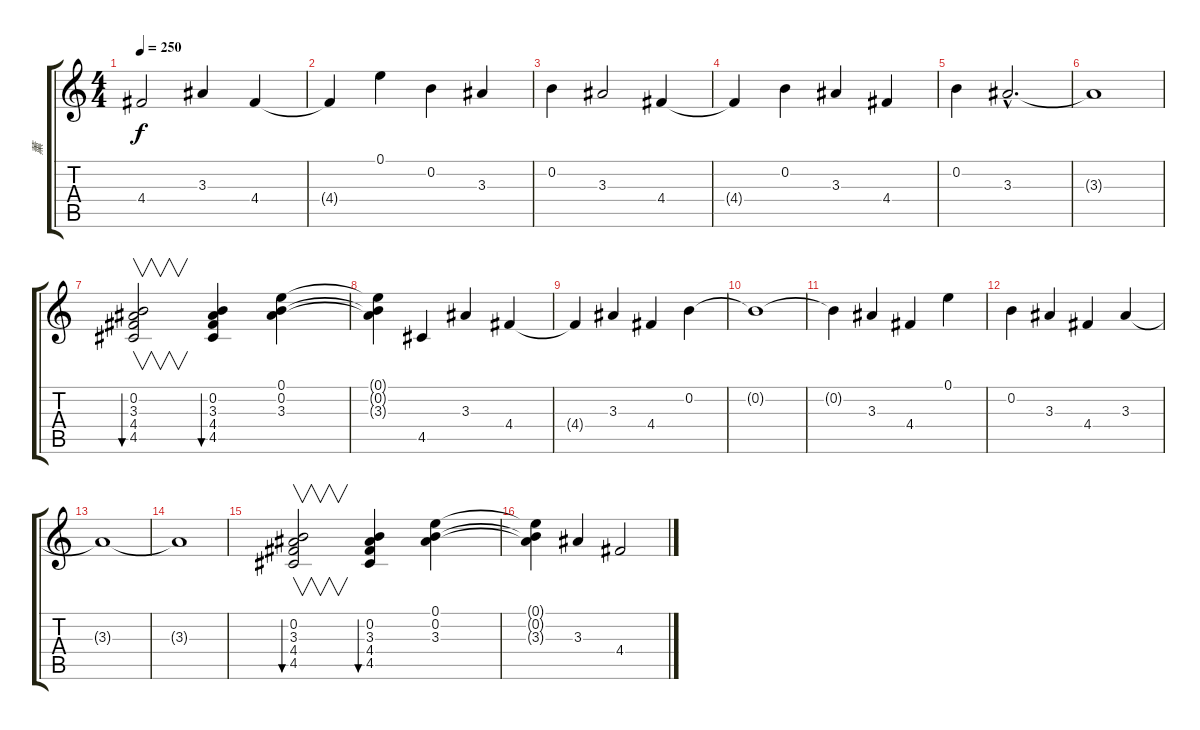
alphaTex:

\track ("薰" "薰") {instrument overdrivenguitar}
\staff {score tabs}
\tuning (E4 B3 G3 D3 A2 E2) {hide}
\ts (4 4)
\tempo 250
\clef g2
\ks c
4.4.2{dy f} 3.3.4 4.4.4 |
4.4{t}.4 0.1.4 0.2.4 3.3.4 |
0.2.4 3.3.2 4.4.4 |
4.4{t}.4 0.2.4 3.3.4 4.4.4 |
0.2.4 3.3{hac}.2{d} |
3.3{t}.1 |
(0.2 3.3 4.4 4.5).2{v bu 60} (0.2 3.3 4.4 4.5).4{bu 60} (0.1 0.2 3.3).4 |
(0.1{t} 0.2{t} 3.3{t}).4 4.5.4 3.3.4 4.4.4 |
4.4{t}.4 3.3.4 4.4.4 0.2.4 |
0.2{t}.1 |
0.2{t}.4 3.3.4 4.4.4 0.1.4 |
0.2.4 3.3.4 4.4.4 3.3.4 |
3.3{t}.1 |
3.3{t}.1 |
(0.2 3.3 4.4 4.5).2{v bu 60} (0.2 3.3 4.4 4.5).4{bu 60} (0.1 0.2 3.3).4 |
(0.1{t} 0.2{t} 3.3{t}).4 3.3.4 4.4.2
